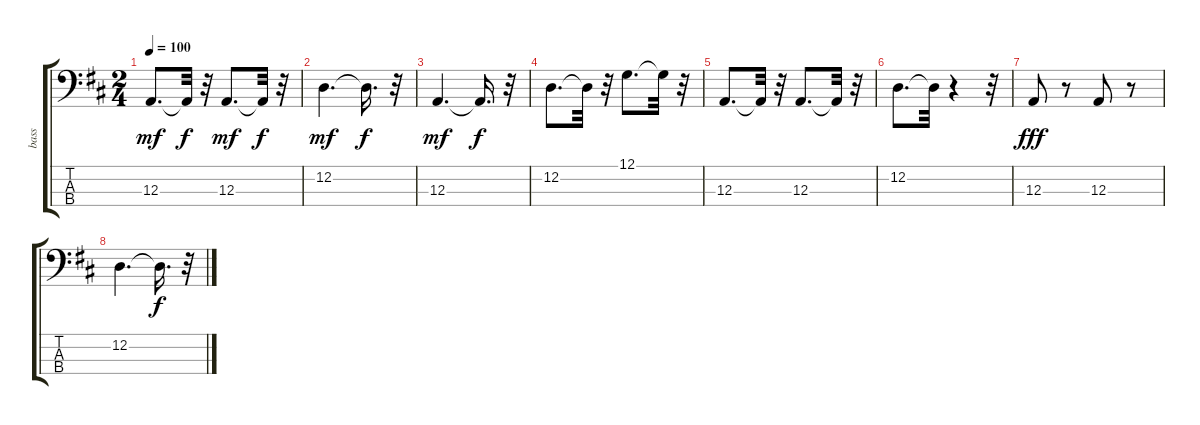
\track ("bass                " "bass      ") {instrument electricgrandpiano}
\staff {score tabs}
\tuning (G2 D2 A1 E1) {hide}
\ts (2 4)
\tempo 100
\clef f4
\ks d
12.3.8{d dy mf} 12.3{t}.32{dy f} r.32 12.3.8{d dy mf} 12.3{t}.32{dy f} r.32 |
12.2.4{d dy mf} 12.2{t}.16{d dy f} r.32 |
12.3.4{d dy mf} 12.3{t}.16{d dy f} r.32 |
12.2.8{d} 12.2{t}.32 r.32 12.1.8{d} 12.1{t}.32 r.32 |
12.3.8{d} 12.3{t}.32 r.32 12.3.8{d} 12.3{t}.32 r.32 |
12.2.8{d} 12.2{t}.32 r.4 r.32 |
12.3.8{dy fff} r.8 12.3.8 r.8 |
12.2.4{d} 12.2{t}.16{d dy f} r.32
